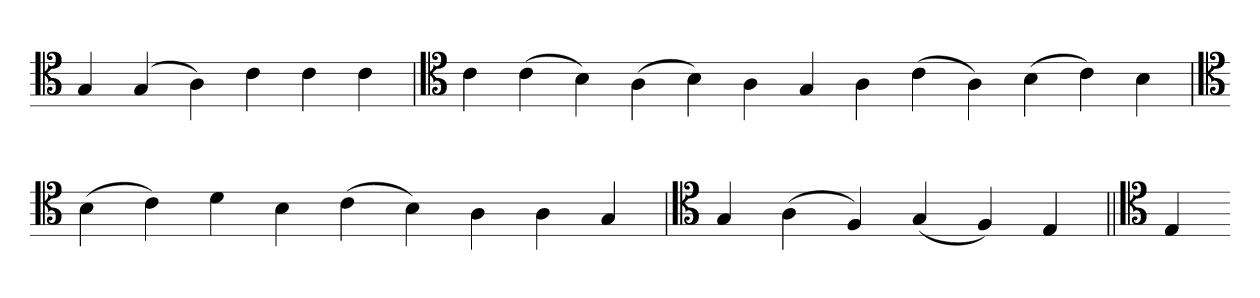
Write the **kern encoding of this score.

**kern
*part1
*staff1
*clefC4
=
4G
(4G
4A)
4c
4c
4c
=`
*clefC4
4c
(4c
4B)
(4A
4B)
4A
4G
4A
(4c
4A)
(4B
4c)
4B
='
*clefC4
(4B
4c)
4d
4B
(4c
4B)
4A
4A
4G
=`
*clefC4
4G
(4A
4F)
(4G
4F)
4E
=||
*clefC4
4E
=-
*-
